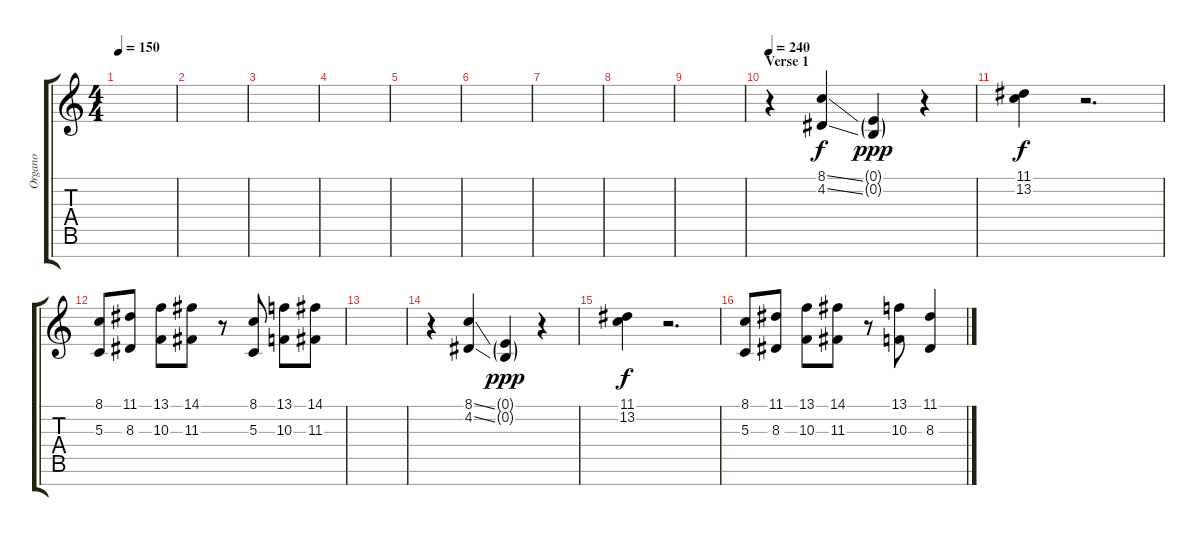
\track ("Organo" "Organo") {instrument drawbarorgan}
\staff {score tabs}
\tuning (E4 B3 G3 D3 A2 E2 B1) {hide}
\ts (4 4)
\tempo 150
\clef g2
\ks c
|
|
|
|
|
|
|
|
|
\section ("" "Verse 1")
\tempo 240
r.4 (8.1{ss} 4.2{ss}).4 (0.1{g} 0.2{g}).4{dy ppp} r.4 |
(11.1 13.2).4{dy f} r.2{d} |
(8.1 5.3).8 (11.1 8.3).8 (13.1 10.3).8 (14.1 11.3).8 r.8 (8.1 5.3).8 (13.1 10.3).8 (14.1 11.3).8 |
|
r.4 (8.1{ss} 4.2{ss}).4 (0.1{g} 0.2{g}).4{dy ppp} r.4 |
(11.1 13.2).4{dy f} r.2{d} |
(8.1 5.3).8 (11.1 8.3).8 (13.1 10.3).8 (14.1 11.3).8 r.8 (13.1 10.3).8 (11.1 8.3).4
